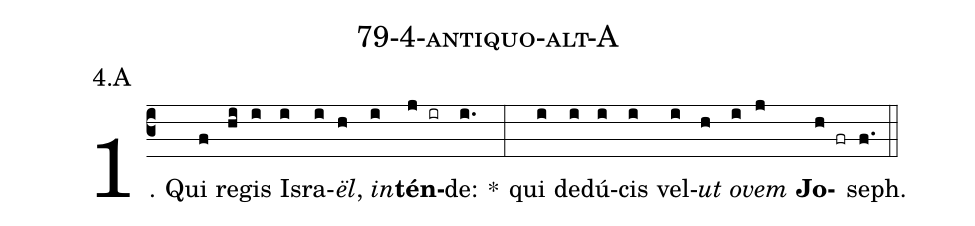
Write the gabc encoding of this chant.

name: 79-4-antiquo-alt-A;
annotation: 4.A;
%%
(c3)1. Qui(f) re(hi)gis(i) Is(i)ra(i)<i>ël</i>,(h) <i>in</i>(i)<b>tén</b>(j ir)de:(i.) *(:) qui(i) de(i)dú(i)cis(i) vel(i)<i>ut</i>(h) <i>o</i>(i)<i>vem</i>(j) <b>Jo</b>(h fr)seph.(f.) (::)
